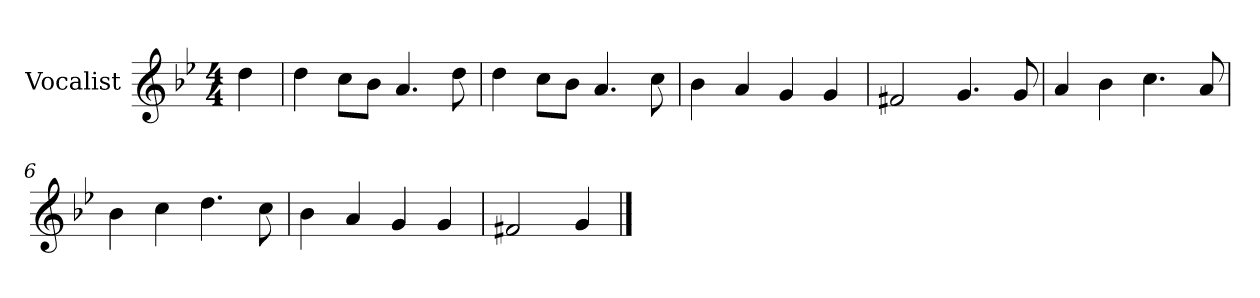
**kern
*part1
*staff1
*I"Vocalist
*k[b-e-]
*g:
*M4/4
=
4dd
=1
4dd
8ccL
8b-J
4.a
8dd
=2
4dd
8ccL
8b-J
4.a
8cc
=3
4b-
4a
4g
4g
=4
2f#X
4.g
8g
=5
4a
4b-
4.cc
8a
=6
4b-
4cc
4.dd
8cc
=7
4b-
4a
4g
4g
=8
2f#X
4g
==
*-
